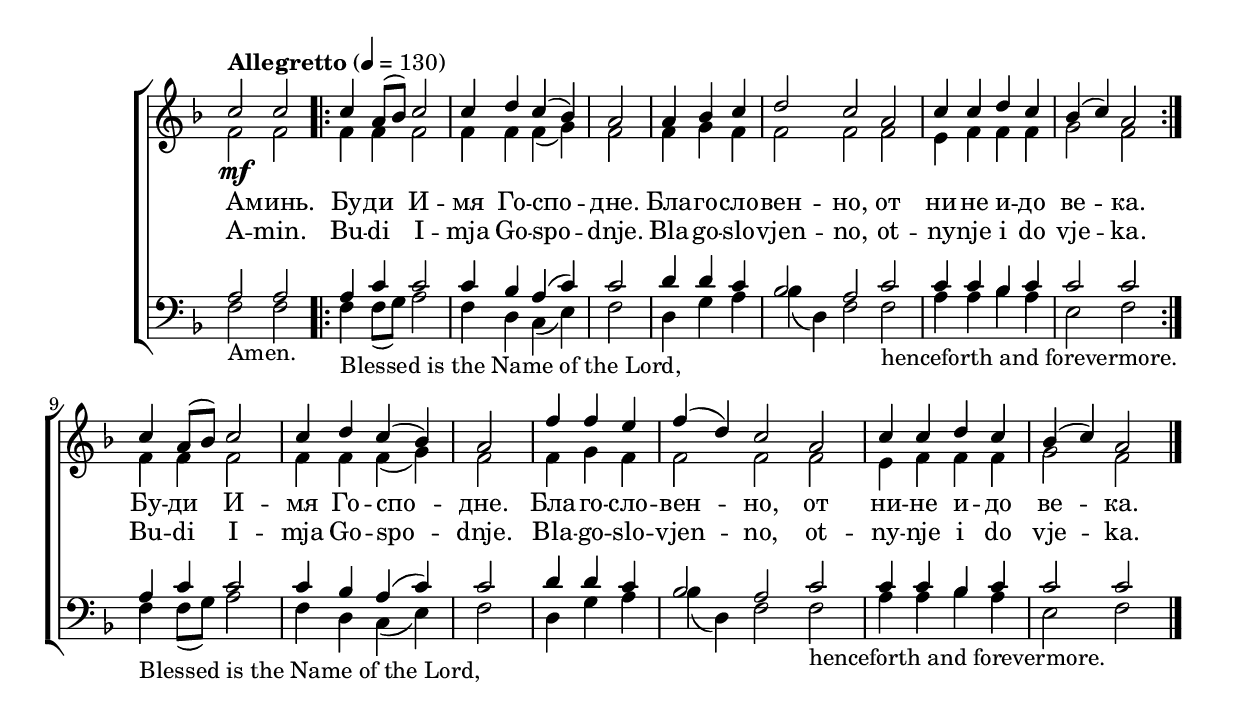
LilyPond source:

\version "2.18.2"

global = {
	\key f \major 
	\tempo Allegretto 4 = 130
}

\header {
	%title = "Буди Имя - Blessed is the Name"
	composer = ""
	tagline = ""
}

Cyrillic = \lyricmode {
	А -- минь.
	Бу -- ди И -- мя Го -- спо -- дне. Бла -- го -- сло -- вен -- но, от ни -- не и -- до ве -- ка.
	Бу -- ди И -- мя Го -- спо -- дне. Бла -- го -- сло -- вен -- но, от ни -- не и -- до ве -- ка.
}


Latin = \lyricmode {
	A -- min.
	Bu -- di I -- mja Go -- spo -- dnje. Bla -- go -- slo -- vjen -- no, ot -- ny -- nje i do vje -- ka.
	Bu -- di I -- mja Go -- spo -- dnje. Bla -- go -- slo -- vjen -- no, ot -- ny -- nje i do vje -- ka.
}

sopMusic = \relative {
	c''2\mf c \bar ".|:"
	c4 a8 (bes) c2 | c4 d c (bes) |
	\time 2/4 a2 
	\time 3/4 a4 bes c 
	\time 6/4 d2 c a |
	\time 4/4 c4 c d c | bes (c) a2 \bar ":|."
	\break
	c4 a8 (bes) c2 | c4 d c (bes) |
	\time 2/4 a2
	\time 3/4 f'4 f e
	\time 6/4 f (d) c2 a |
	\time 4/4 c4 c d c | bes (c) a2 \bar "|."
}

altoMusic = \relative {
	f'2 f
	f4 f f2 f4 f f (g) f2 f4 g f f2 f f e4 f f f g2 f
	f4 f f2 f4 f f (g) f2 f4 g f f2 f f e4 f f f g2 f
}

tenorMusic = \relative {
	a2 a
	a4 c c2 c4 bes a (c) c2 d4 d c bes2 a c c4 c bes c c2 c
	a4 c c2 c4 bes a (c) c2 d4 d c bes2 a c c4 c bes c c2 c
}

bassMusic = \relative {
	f2_\markup{Amen.} f
	f4_\markup{Blessed is the Name of the Lord,} f8 (g) a2 f4 d c (e) f2 d4 g a bes (d,) f2 f_\markup{henceforth and forevermore.} a4 a bes a e2 f
	f4_\markup{Blessed is the Name of the Lord,} f8 (g) a2 f4 d c (e) f2 d4 g a bes (d,) f2 f_\markup{henceforth and forevermore.} a4 a bes a e2 f
}

\include "TEMPLATES_DIRECTORY/satb_notime.ily"

